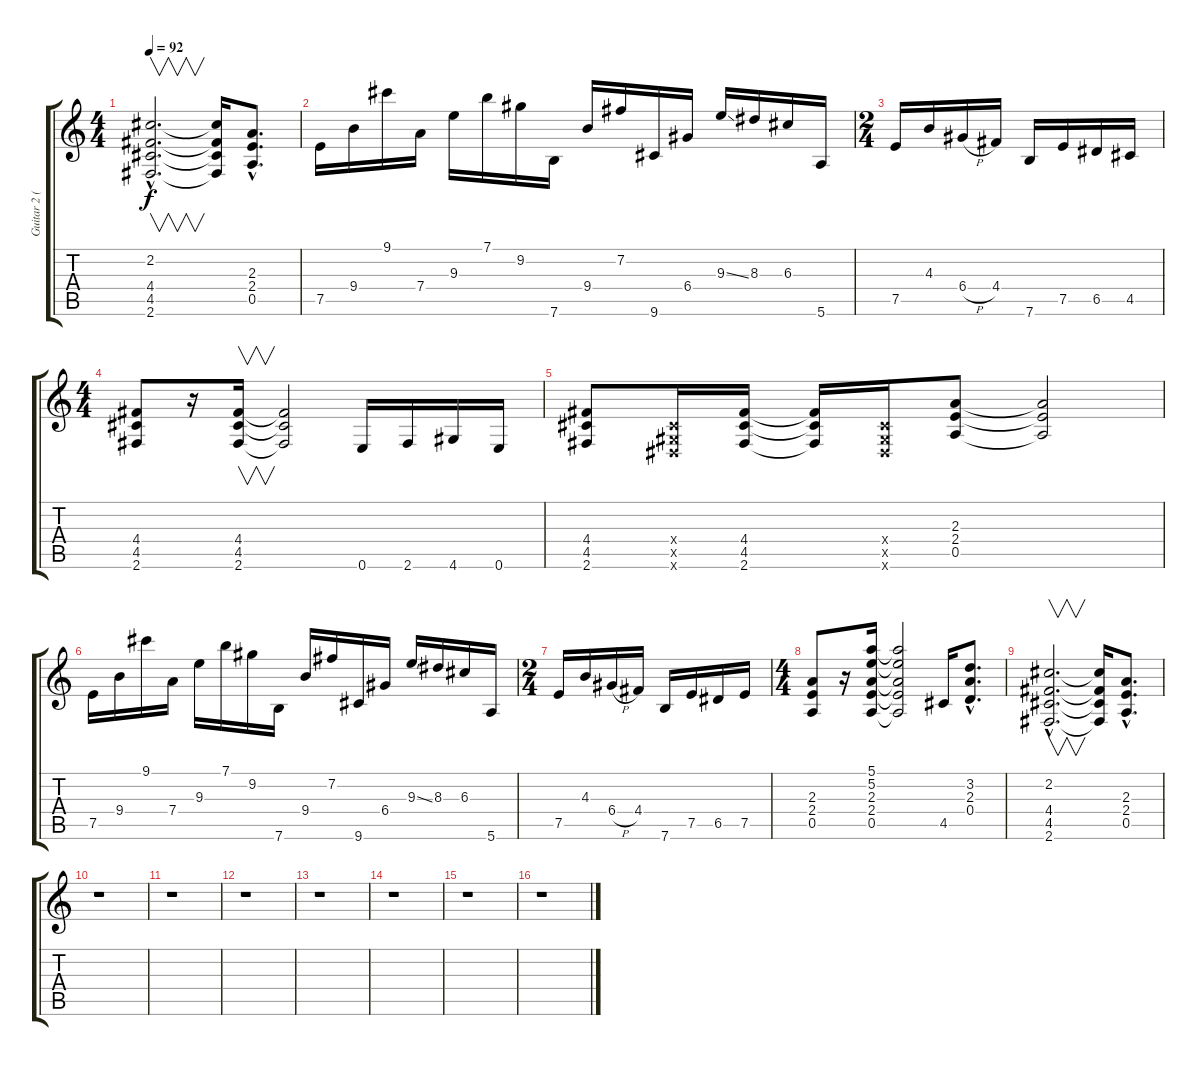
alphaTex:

\track ("Guitar 2 (Rhythm)" "Guitar 2 (") {instrument overdrivenguitar}
\staff {score tabs}
\tuning (E4 B3 G3 D3 A2 E2) {hide}
\ts (4 4)
\tempo 92
\clef g2
\ks c
(2.2{hac} 4.4{hac} 4.5{hac} 2.6{hac}).2{v d dy f} (2.2{t} 4.4{t} 4.5{t} 2.6{t}).16 (2.3{hac} 2.4{hac} 0.5{hac}).8{d} |
7.5.16 9.4.16 9.1.16 7.4.16 9.3.16 7.1.16 9.2.16 7.6.16 9.4.16 7.2.16 9.6.16 6.4.16 9.3{ss}.16 8.3.16 6.3.16 5.6.16 |
\ts (2 4)
7.5.16 4.3.16 6.4{h}.16 4.4.16 7.6.16 7.5.16 6.5.16 4.5.16 |
\ts (4 4)
(4.4 4.5 2.6).8 r.16 (4.4 4.5 2.6).16{v} (4.4{t} 4.5{t} 2.6{t}).2 0.6.16 2.6.16 4.6.16 0.6.16 |
(4.4 4.5 2.6).8 (-1.4{x} -1.5{x} -1.6{x}).16 (4.4 4.5 2.6).16 (4.4{t} 4.5{t} 2.6{t}).16 (-1.4{x} -1.5{x} -1.6{x}).16 (2.3 2.4 0.5).8 (2.3{t} 2.4{t} 0.5{t}).2 |
7.5.16 9.4.16 9.1.16 7.4.16 9.3.16 7.1.16 9.2.16 7.6.16 9.4.16 7.2.16 9.6.16 6.4.16 9.3{ss}.16 8.3.16 6.3.16 5.6.16 |
\ts (2 4)
7.5.16 4.3.16 6.4{h}.16 4.4.16 7.6.16 7.5.16 6.5.16 7.5.16 |
\ts (4 4)
(2.3 2.4 0.5).8 r.16 (5.1 5.2 2.3 2.4 0.5).16 (5.1{t} 5.2{t} 2.3{t} 2.4{t} 0.5{t}).2 4.5.16 (3.2{hac} 2.3{hac} 0.4{hac}).8{d} |
(2.2{hac} 4.4{hac} 4.5{hac} 2.6{hac}).2{v d} (2.2{t} 4.4{t} 4.5{t} 2.6{t}).16 (2.3{hac} 2.4{hac} 0.5{hac}).8{d} |
r.1 |
r.1 |
r.1 |
r.1 |
r.1 |
r.1 |
r.1
